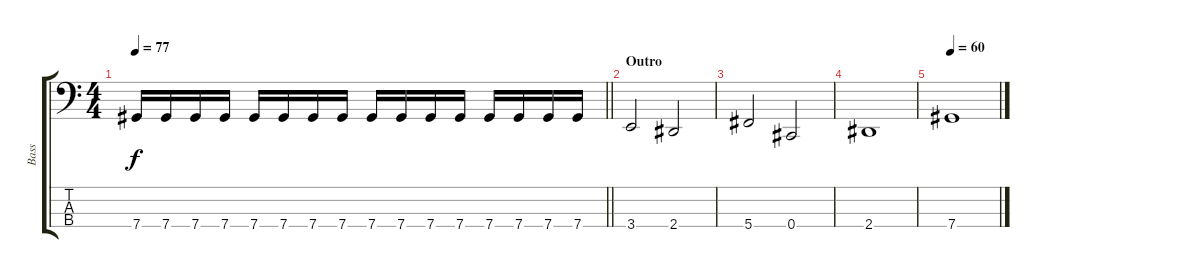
\track ("Bass" "Bass") {instrument electricbasspick}
\staff {score tabs}
\tuning (Gb2 Db2 Ab1 Db1) {hide}
\ts (4 4)
\tempo 77
\clef f4
\barLineRight lightlight
\ks c
7.4.16{dy f} 7.4.16 7.4.16 7.4.16 7.4.16 7.4.16 7.4.16 7.4.16 7.4.16 7.4.16 7.4.16 7.4.16 7.4.16 7.4.16 7.4.16 7.4.16 |
\section ("" "Outro")
3.4.2 2.4.2 |
5.4.2 0.4.2 |
2.4.1 |
\tempo 60
7.4.1
